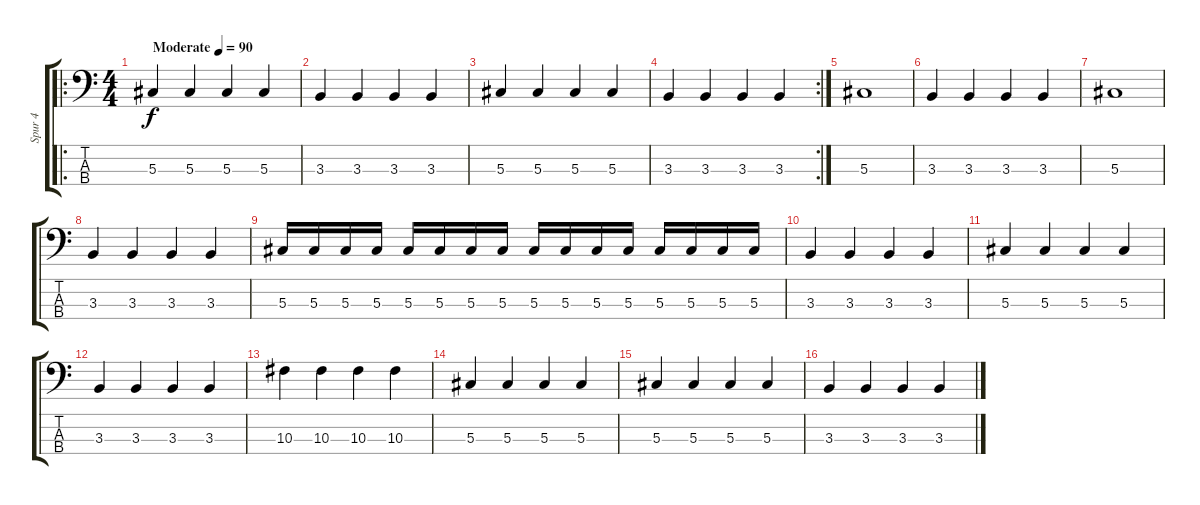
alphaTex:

\track ("Spur 4" "Spur 4") {instrument electricbassfinger}
\staff {score tabs}
\tuning (Gb2 Db2 Ab1 Db1) {hide}
\ro
\ts (4 4)
\tempo (90 "Moderate")
\clef f4
\ks c
5.3.4{dy f instrument electricbassfinger} 5.3.4 5.3.4 5.3.4 |
3.3.4 3.3.4 3.3.4 3.3.4 |
5.3.4 5.3.4 5.3.4 5.3.4 |
\rc 2
3.3.4 3.3.4 3.3.4 3.3.4 |
5.3.1 |
3.3.4 3.3.4 3.3.4 3.3.4 |
5.3.1 |
3.3.4 3.3.4 3.3.4 3.3.4 |
5.3.16 5.3.16 5.3.16 5.3.16 5.3.16 5.3.16 5.3.16 5.3.16 5.3.16 5.3.16 5.3.16 5.3.16 5.3.16 5.3.16 5.3.16 5.3.16 |
3.3.4 3.3.4 3.3.4 3.3.4 |
5.3.4 5.3.4 5.3.4 5.3.4 |
3.3.4 3.3.4 3.3.4 3.3.4 |
10.3.4 10.3.4 10.3.4 10.3.4 |
5.3.4 5.3.4 5.3.4 5.3.4 |
5.3.4 5.3.4 5.3.4 5.3.4 |
3.3.4 3.3.4 3.3.4 3.3.4
